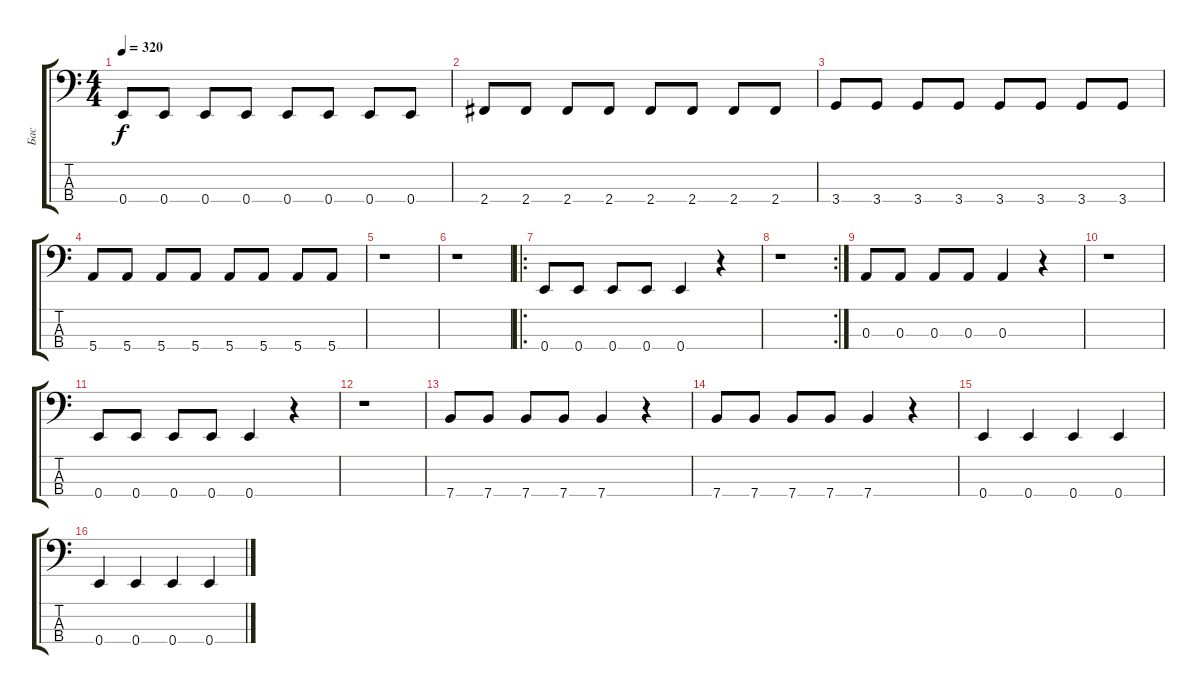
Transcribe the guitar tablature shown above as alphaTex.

\track ("Бас" "Бас") {instrument electricbasspick}
\staff {score tabs}
\tuning (G2 D2 A1 E1) {hide}
\ts (4 4)
\tempo 320
\clef f4
\ks c
0.4.8{dy f} 0.4.8 0.4.8 0.4.8 0.4.8 0.4.8 0.4.8 0.4.8 |
2.4.8 2.4.8 2.4.8 2.4.8 2.4.8 2.4.8 2.4.8 2.4.8 |
3.4.8 3.4.8 3.4.8 3.4.8 3.4.8 3.4.8 3.4.8 3.4.8 |
5.4.8 5.4.8 5.4.8 5.4.8 5.4.8 5.4.8 5.4.8 5.4.8 |
r.1 |
r.1 |
\ro
0.4.8 0.4.8 0.4.8 0.4.8 0.4.4 r.4 |
\rc 2
r.1 |
0.3.8 0.3.8 0.3.8 0.3.8 0.3.4 r.4 |
r.1 |
0.4.8 0.4.8 0.4.8 0.4.8 0.4.4 r.4 |
r.1 |
7.4.8 7.4.8 7.4.8 7.4.8 7.4.4 r.4 |
7.4.8 7.4.8 7.4.8 7.4.8 7.4.4 r.4 |
0.4.4 0.4.4 0.4.4 0.4.4 |
0.4.4 0.4.4 0.4.4 0.4.4
